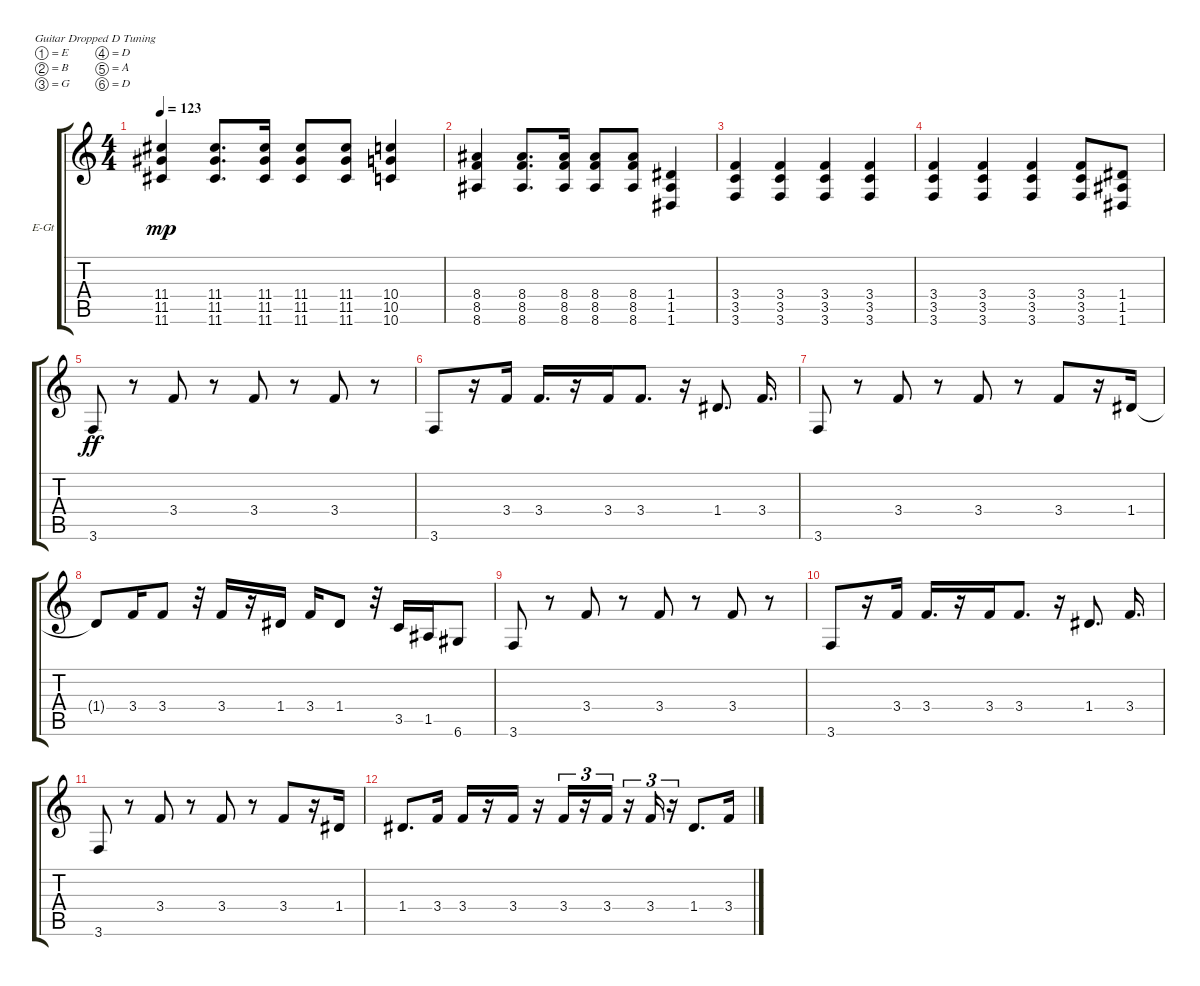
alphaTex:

\defaultSystemsLayout 4
\bracketExtendMode groupsimilarinstruments
\firstSystemTrackNameOrientation horizontal
\otherSystemsTrackNameOrientation horizontal
\track ("Electric Guitar" "E-Gt") {instrument distortionguitar}
\staff {score tabs}
\tuning (E4 B3 G3 D3 A2 D2)
\ts (4 4)
\tempo 123
\clef g2
\ks c
(11.6 11.5 11.4).4{dy mp} (11.6 11.5 11.4).8{d} (11.6 11.5 11.4).16 (11.6 11.5 11.4).8 (11.6 11.5 11.4).8 (10.6 10.5 10.4).4 |
(8.6 8.5 8.4).4 (8.6 8.5 8.4).8{d} (8.6 8.5 8.4).16 (8.6 8.5 8.4).8 (8.6 8.5 8.4).8 (1.6 1.5 1.4).4 |
(3.6 3.5 3.4).4 (3.6 3.5 3.4).4 (3.6 3.5 3.4).4 (3.6 3.5 3.4).4 |
(3.6 3.5 3.4).4 (3.6 3.5 3.4).4 (3.6 3.5 3.4).4 (3.6 3.5 3.4).8 (1.6 1.5 1.4).8 |
3.6.8{dy ff} r.8 3.4.8 r.8 3.4.8 r.8 3.4.8 r.8 |
3.6.8 r.16 3.4.16 3.4.16{d} r.16 3.4.16 3.4.8{d} r.16 1.4.8{d} 3.4.16{d} |
3.6.8 r.8 3.4.8 r.8 3.4.8 r.8 3.4.8 r.16 1.4.16 |
1.4{t}.8 3.4.16 3.4.8 r.32 3.4.16 r.16 1.4.16 3.4.16 1.4.8 r.32 3.5.16 1.5.16 6.6.8 |
3.6.8 r.8 3.4.8 r.8 3.4.8 r.8 3.4.8 r.8 |
3.6.8 r.16 3.4.16 3.4.16{d} r.16 3.4.16 3.4.8{d} r.16 1.4.8{d} 3.4.16{d} |
3.6.8 r.8 3.4.8 r.8 3.4.8 r.8 3.4.8 r.16 1.4.16 |
1.4.8{d} 3.4.16 3.4.16 r.16 3.4.16 r.16 3.4.16{tu (3 2)} r.16{tu (3 2)} 3.4.16{tu (3 2)} r.16{tu (3 2)} 3.4.16{tu (3 2)} r.16{tu (3 2)} 1.4.8{d} 3.4.16
